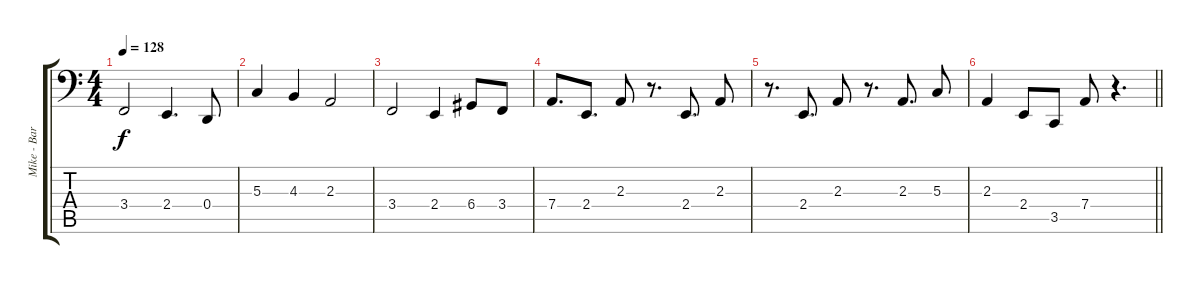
\track ("Mike - Bari" "Mike - Bar") {instrument baritonesax}
\staff {score tabs}
\tuning (E3 B2 G2 D2 A1 E1) {hide}
\ts (4 4)
\tempo 128
\clef f4
\ks c
3.4.2{dy f} 2.4.4{d} 0.4.8 |
5.3.4 4.3.4 2.3.2 |
3.4.2 2.4.4 6.4.8 3.4.8 |
7.4.8{d} 2.4.8{d} 2.3.8 r.8{d} 2.4.8{d} 2.3.8 |
r.8{d} 2.4.8{d} 2.3.8 r.8{d} 2.3.8{d} 5.3.8 |
\barLineRight lightlight
2.3.4 2.4.8 3.5.8 7.4.8 r.4{d}
